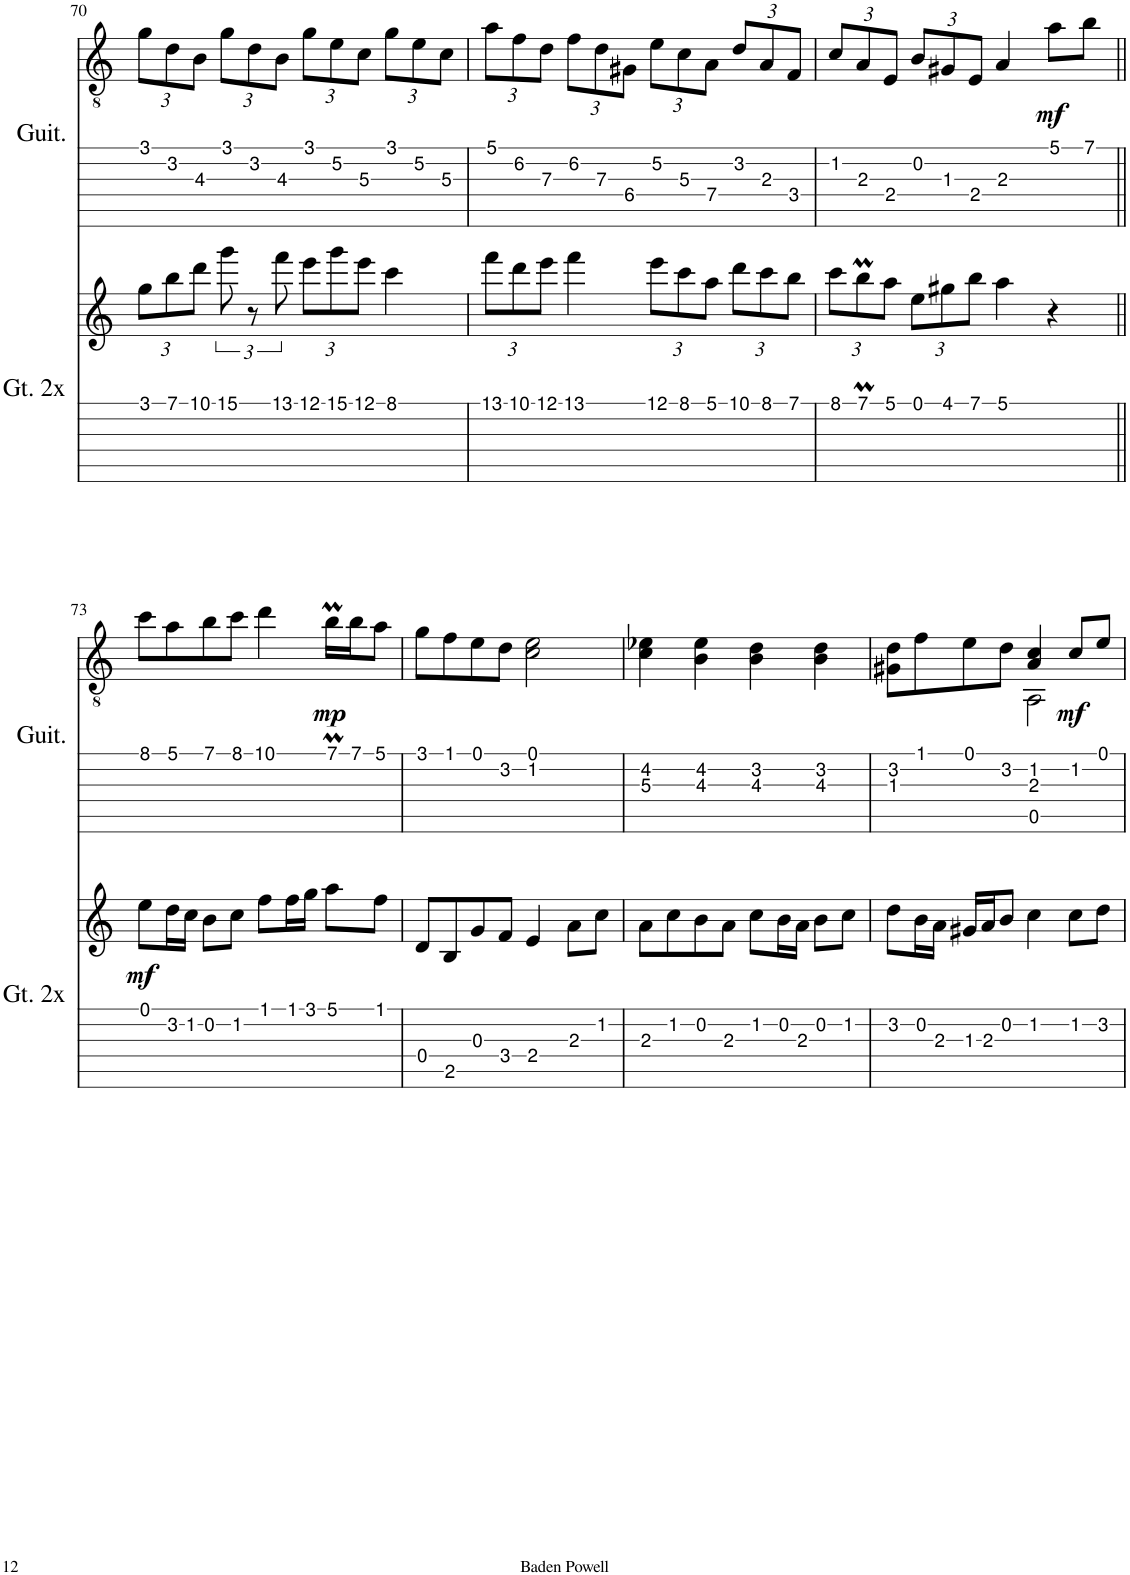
**kern	**kern	**dynam	**kern	**kern	**dynam
*part2	*part2	*part2	*part1	*part1	*part1
*staff4	*staff3	*staff3/4	*staff2	*staff1	*staff1/2
*I"Guitar (2x speed)	*	*	*I"Guitar	*	*
*I'Gt. 2x	*	*	*I'Guit.	*	*
!!LO:PB:g=z
*	*clefG2	*	*	*clefGv2	*
*k[]	*k[]	*	*k[]	*k[]	*
*	*M4/4	*	*M4/4	*M4/4	*
*Xbrackettup	*Xbrackettup	*	*Xbrackettup	*Xbrackettup	*
=70	=70	=70	=70	=70	=70
12ggL	12gg\L	.	12gL	12g\L	.
12bb	12bb\	.	12d	12d\	.
12dddJ	12ddd\J	.	12BJ	12B\J	.
*	*brackettup	*	*	*	*
12ggg	12ggg\	.	12gL	12g\L	.
12r	12r	.	12d	12d\	.
12fff	12fff\	.	12BJ	12B\J	.
*	*Xbrackettup	*	*	*	*
12eeeL	12eee\L	.	12gL	12g\L	.
12ggg	12ggg\	.	12e	12e\	.
12eeeJ	12eee\J	.	12cJ	12c\J	.
4ccc	4ccc\	.	12gL	12g\L	.
.	.	.	12e	12e\	.
.	.	.	12cJ	12c\J	.
=71	=71	=71	=71	=71	=71
12fffL	12fff\L	.	12aL	12a\L	.
12ddd	12ddd\	.	12f	12f\	.
12eeeJ	12eee\J	.	12dJ	12d\J	.
4fff	4fff\	.	12fL	12f\L	.
.	.	.	12d	12d\	.
.	.	.	12G#J	12G#X\J	.
12eeeL	12eee\L	.	12eL	12e\L	.
12ccc	12ccc\	.	12c	12c\	.
12aaJ	12aa\J	.	12AJ	12A\J	.
12dddL	12ddd\L	.	12dL	12d/L	.
12ccc	12ccc\	.	12A	12A/	.
12bbJ	12bb\J	.	12FJ	12F/J	.
=72	=72	=72	=72	=72	=72
12cccL	12ccc\L	.	12cL	12c/L	.
12bbm	12bbm\	.	12A	12A/	.
12aaJ	12aa\J	.	12EJ	12E/J	.
12eeL	12ee\L	.	12BL	12B/L	.
12gg#	12gg#X\	.	12G#	12G#X/	.
12bbJ	12bb\J	.	12EJ	12E/J	.
4aa	4aa\	.	4A	4A/	.
!	!	!	!	!	!LO:DY:b
4r	4r	.	8aL	8a\L	mf
.	.	.	8bJ	8b\J	.
!!LO:LB:g=z
=73||	=73||	=73||	=73||	=73||	=73||
!	!	!LO:DY:b	!	!	!
8eeL	8ee\L	mf	8ccL	8cc\L	.
16ddL	16dd\L	.	8aJ	8a\	.
16ccJJ	16cc\JJ	.	.	.	.
8bL	8b\L	.	8bL	8b\	.
8ccJ	8cc\J	.	8ccJ	8cc\J	.
8ffL	8ff\L	.	4dd	4dd\	.
16ffL	16ff\L	.	.	.	.
16ggJJ	16gg\JJ	.	.	.	.
!	!	!	!	!	!LO:DY:b
8aaL	8aa\L	.	16bmLL	16bm\LL	mp
.	.	.	16bJ	16b\J	.
8ffJ	8ff\J	.	8aJ	8a\J	.
=74	=74	=74	=74	=74	=74
8dL	8d/L	.	8gL	8g\L	.
8BJ	8B/	.	8fJ	8f\	.
8gL	8g/	.	8eL	8e\	.
8fJ	8f/J	.	8dJ	8d\J	.
4e	4e/	.	2c 2e	2c\ 2e\	.
8aL	8a\L	.	.	.	.
8ccJ	8cc\J	.	.	.	.
=75	=75	=75	=75	=75	=75
8aL	8a\L	.	4c 4e-	4c\ 4e-X\	.
8ccJ	8cc\	.	.	.	.
8bL	8b\	.	4B 4e-	4B\ 4e-\	.
8aJ	8a\J	.	.	.	.
8ccL	8cc\L	.	4B 4d	4B\ 4d\	.
16bL	16b\L	.	.	.	.
16aJJ	16a\JJ	.	.	.	.
8bL	8b\L	.	4B 4d	4B\ 4d\	.
8ccJ	8cc\J	.	.	.	.
=76	=76	=76	=76	=76	=76
*	*	*	*^	*^	*
8ddL	8dd\L	.	8G#\ 8d\L	2ryy	8G#X\ 8d\L	2ryy	.
16bL	16b\L	.	8fJ	.	8f\	.	.
16aJJ	16a\JJ	.	.	.	.	.	.
16g#LL	16g#X/LL	.	8eL	.	8e\	.	.
16aJ	16a/J	.	.	.	.	.	.
8bJ	8b/J	.	8dJ	.	8d\J	.	.
4cc	4cc\	.	4A 4c	2AA	4A/ 4c/	2AA\	.
!	!	!	!	!	!	!	!LO:DY:b
8ccL	8cc\L	.	8cL	.	8c/L	.	mf
8ddJ	8dd\J	.	8eJ	.	8e/J	.	.
*	*	*	*v	*v	*	*	*
*	*	*	*	*v	*v	*
=	=	=	=	=	=
*-	*-	*-	*-	*-	*-
